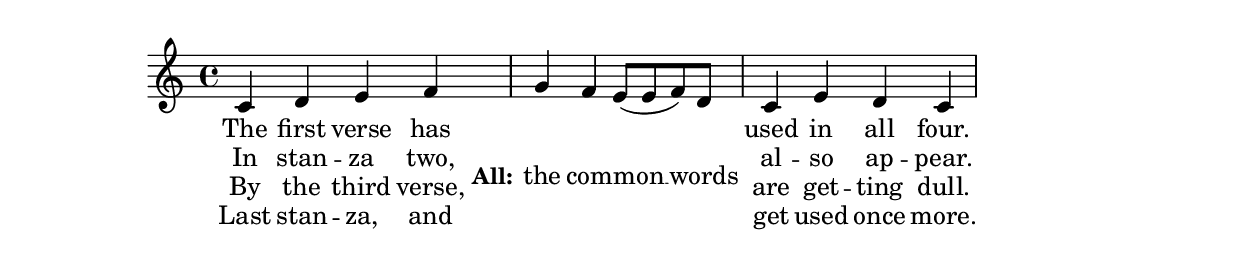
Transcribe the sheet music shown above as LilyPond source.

%% DO NOT EDIT this file manually; it is automatically
%% generated from LSR http://lsr.di.unimi.it
%% Make any changes in LSR itself, or in Documentation/snippets/new/ ,
%% and then run scripts/auxiliar/makelsr.py
%%
%% This file is in the public domain.
\version "2.18.0"

\header {
  lsrtags = "vocal-music"

  texidoc = "
In a vocal piece where there are several (two, four or more) lines of
lyrics and common lyrics for all voices at some point, the common
lyrics may be made to appear vertically centered, as shown in the
following example:

"
  doctitle = "Vertically centered common lyrics"
} % begin verbatim

dropLyrics = {
  \override LyricText.extra-offset = #'(0 . -4.5)
  \override LyricHyphen.extra-offset = #'(0 . -4.5)
  \override LyricExtender.extra-offset = #'(0 . -4.5)
  \override StanzaNumber.extra-offset = #'(0 . -4.5)
}

raiseLyrics = {
  \revert LyricText.extra-offset
  \revert LyricHyphen.extra-offset
  \revert LyricExtender.extra-offset
  \revert StanzaNumber.extra-offset
}

skipFour = \repeat unfold 4 { \skip 8 }

lyricsA = \lyricmode {
  The first verse has
  \dropLyrics
  \set stanza = #"   All:"
  the com -- mon __ words
  \raiseLyrics
  used in all four.
}

lyricsB = \lyricmode { In stan -- za two,   \skipFour al -- so ap -- pear. }

lyricsC = \lyricmode { By the third verse,  \skipFour are get -- ting dull. }

lyricsD = \lyricmode { Last stan -- za, and \skipFour get used once more. }

melody = \relative c' {
  c4 d e f |
  g f e8( e f) d |
  c4 e d c |
}

\score {
  <<
    \new Voice = m \melody
    \new Lyrics \lyricsto m \lyricsA
    \new Lyrics \lyricsto m \lyricsB
    \new Lyrics \lyricsto m \lyricsC
    \new Lyrics \lyricsto m \lyricsD
  >>
}
